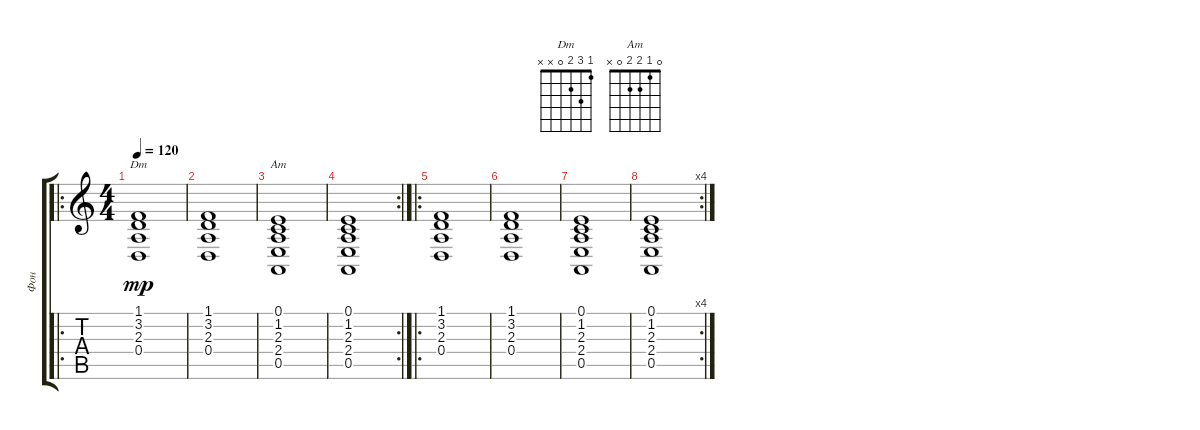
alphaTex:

\track ("Фон" "Фон") {instrument stringensemble1}
\staff {score tabs}
\tuning (E4 B3 G3 D3 A2 E2) {hide}
\chord ("Dm" 1 3 2 0 x x)
\chord ("Am" 0 1 2 2 0 x)
\ro
\ts (4 4)
\tempo 120
\clef g2
\ks c
(1.1 3.2 2.3 0.4).1{ch "Dm" dy mp} |
(1.1 3.2 2.3 0.4).1 |
(0.1 1.2 2.3 2.4 0.5).1{ch "Am"} |
\rc 2
(0.1 1.2 2.3 2.4 0.5).1 |
\ro
(1.1 3.2 2.3 0.4).1 |
(1.1 3.2 2.3 0.4).1 |
(0.1 1.2 2.3 2.4 0.5).1 |
\rc 4
(0.1 1.2 2.3 2.4 0.5).1
